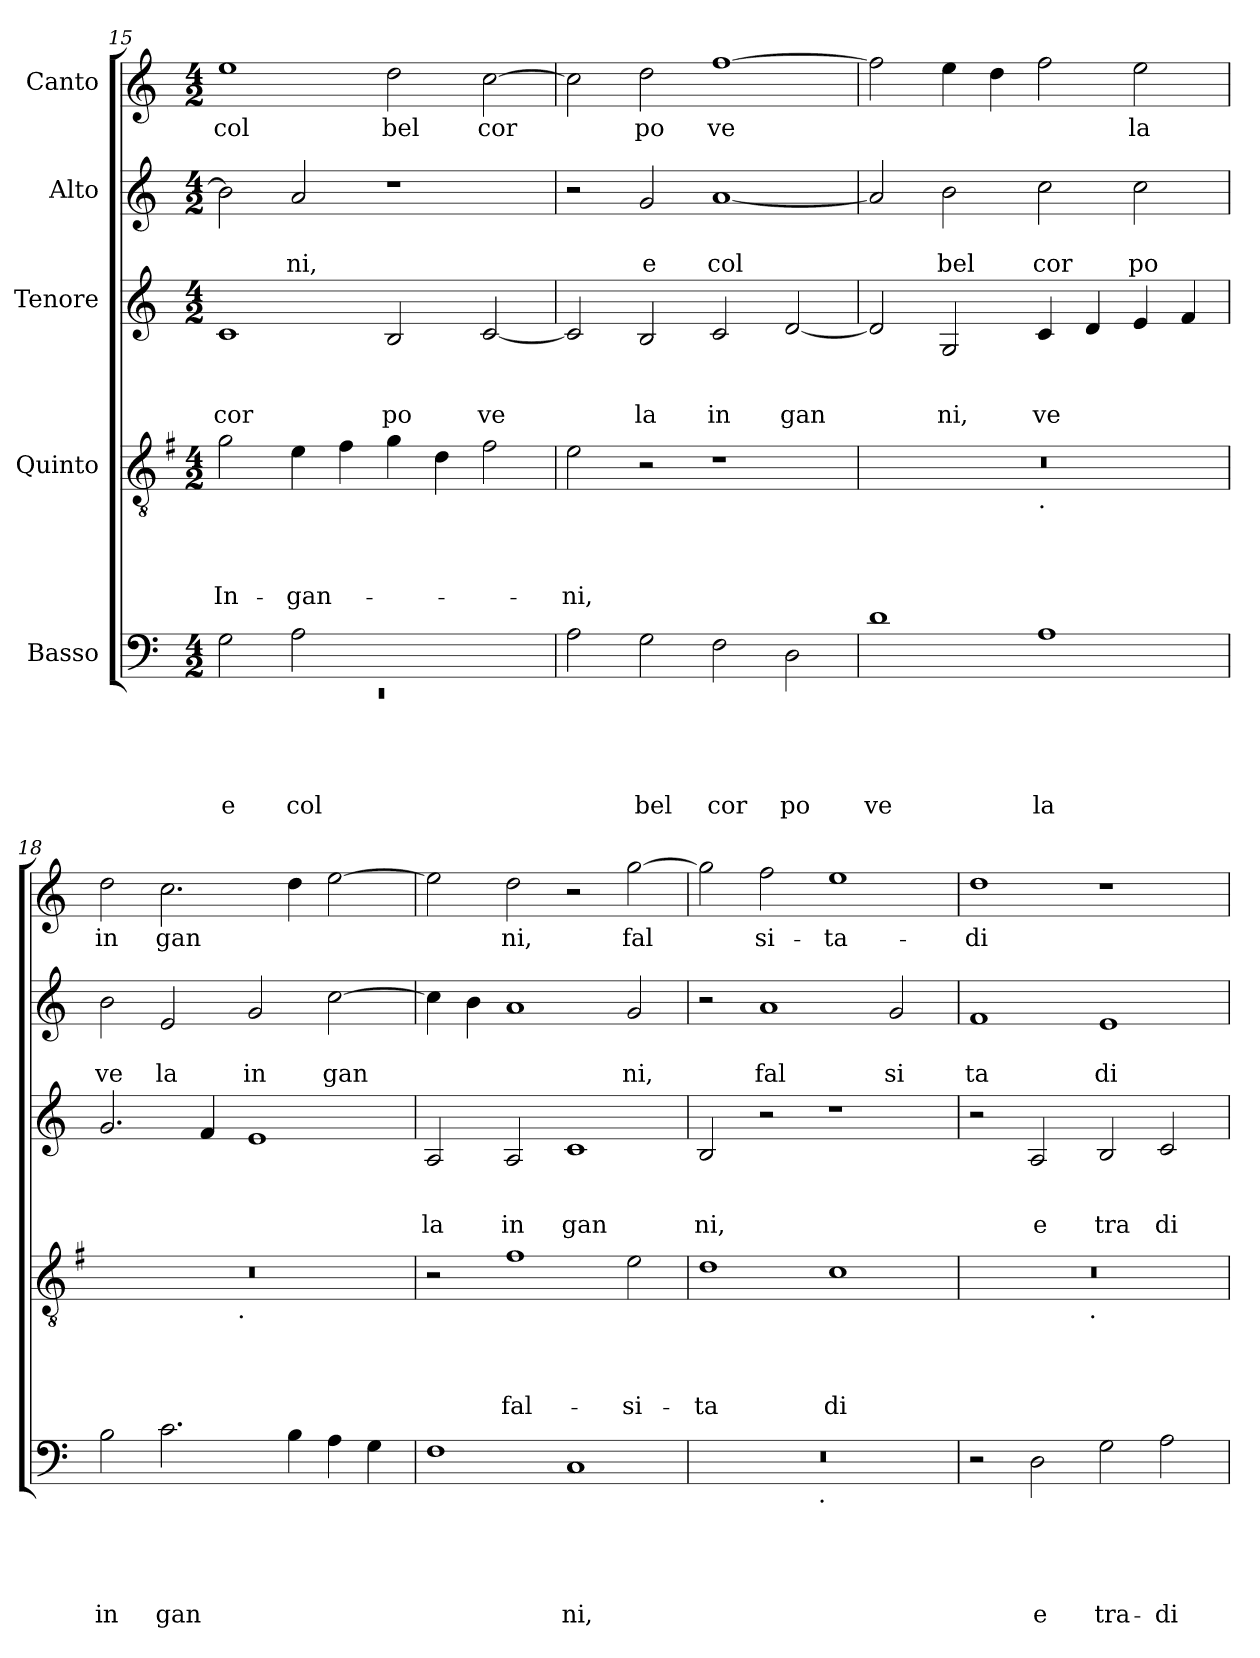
**kern	**text	**text	**text	**text	**text	**kern	**text	**text	**text	**text	**kern	**text	**text	**text	**kern	**text	**text	**kern	**text
*part5	*part5	*part5	*part5	*part5	*part5	*part4	*part4	*part4	*part4	*part4	*part3	*part3	*part3	*part3	*part2	*part2	*part2	*part1	*part1
*staff5	*staff5	*staff5	*staff5	*staff5	*staff5	*staff4	*staff4	*staff4	*staff4	*staff4	*staff3	*staff3	*staff3	*staff3	*staff2	*staff2	*staff2	*staff1	*staff1
*I"Basso	*	*	*	*	*	*I"Quinto	*	*	*	*	*I"Tenore	*	*	*	*I"Alto	*	*	*I"Canto	*
*clefF4	*	*	*	*	*	*clefGv2	*	*	*	*	*clefG2	*	*	*	*clefG2	*	*	*clefG2	*
*	*	*	*	*	*	*ITrd-3c-5	*	*	*	*	*	*	*	*	*	*	*	*	*
*k[]	*	*	*	*	*	*k[]	*	*	*	*	*k[]	*	*	*	*k[]	*	*	*k[]	*
*C:	*	*	*	*	*	*C:	*	*	*	*	*C:	*	*	*	*C:	*	*	*C:	*
*M4/2	*	*	*	*	*	*M4/2	*	*	*	*	*M4/2	*	*	*	*M4/2	*	*	*M4/2	*
=15	=15	=15	=15	=15	=15	=15	=15	=15	=15	=15	=15	=15	=15	=15	=15	=15	=15	=15	=15
*^	*	*	*	*	*	*	*	*	*	*	*	*	*	*	*	*	*	*	*
!	!LO:N:vis=1	!	!	!	!	!LO:LY:b	!	!	!	!	!LO:LY:b	!	!	!	!LO:LY:b	!	!	!	!	!LO:LY:b
*	*^	*	*	*	*	*	*	*	*	*	*	*	*	*	*	*	*	*	*	*
0ryy	0rEE	2G\	.	.	.	.	e	2cc\	.	.	.	In-	1c	.	.	cor	2b\]	.	.	1ee	col
!	!	!	!	!	!	!	!LO:LY:b	!	!	!	!	!LO:LY:b	!	!	!	!	!	!	!LO:LY:b	!	!
.	.	2A\	.	.	.	.	col	4a\	.	.	.	-gan-	.	.	.	.	2a/	.	ni,	.	.
.	.	.	.	.	.	.	.	4b\	.	.	.	.	.	.	.	.	.	.	.	.	.
!	!	!	!	!	!	!	!	!	!	!	!	!	!	!	!	!LO:LY:b	!	!	!	!	!LO:LY:b
.	.	1ryy	.	.	.	.	.	4cc\	.	.	.	.	2B/	.	.	po	1r	.	.	2dd\	bel
.	.	.	.	.	.	.	.	4g\	.	.	.	.	.	.	.	.	.	.	.	.	.
!	!	!	!	!	!	!	!	!	!	!	!	!	!	!	!	!LO:LY:b	!	!	!	!	!LO:LY:b
.	.	.	.	.	.	.	.	2b\	.	.	.	.	[<2c/	.	.	ve	.	.	.	[>2cc\	cor
*v	*v	*v	*	*	*	*	*	*	*	*	*	*	*	*	*	*	*	*	*	*	*
=16	=16	=16	=16	=16	=16	=16	=16	=16	=16	=16	=16	=16	=16	=16	=16	=16	=16	=16	=16
!	!	!	!	!	!	!	!	!	!	!LO:LY:b	!	!	!	!	!	!	!	!	!
2A\	.	.	.	.	.	2a\	.	.	.	-ni,	2c/]	.	.	.	2r	.	.	2cc\]	.
!	!	!	!	!	!LO:LY:b	!	!	!	!	!	!	!	!	!LO:LY:b	!	!	!LO:LY:b	!	!LO:LY:b
2G\	.	.	.	.	bel	2r	.	.	.	.	2B/	.	.	la	2g/	.	e	2dd\	po
!	!	!	!	!	!LO:LY:b	!	!	!	!	!	!	!	!	!LO:LY:b	!	!	!LO:LY:b	!	!LO:LY:b
2F\	.	.	.	.	cor	1r	.	.	.	.	2c/	.	.	in	[<1a	.	col	[>1ff	ve
!	!	!	!	!	!LO:LY:b	!	!	!	!	!	!	!	!	!LO:LY:b	!	!	!	!	!
2D\	.	.	.	.	po	.	.	.	.	.	[<2d/	.	.	gan	.	.	.	.	.
=17	=17	=17	=17	=17	=17	=17	=17	=17	=17	=17	=17	=17	=17	=17	=17	=17	=17	=17	=17
!	!	!	!	!	!LO:LY:b	!	!	!	!	!	!	!	!	!	!	!	!	!	!
*	*	*	*	*	*	*^	*	*	*	*	*	*	*	*	*	*	*	*	*
1d	.	.	.	.	ve	0r	1ryy	.	.	.	.	2d/]	.	.	.	2a/]	.	.	2ff\]	.
!	!	!	!	!	!	!	!	!	!	!	!	!	!	!	!LO:LY:b	!	!	!LO:LY:b	!	!
.	.	.	.	.	.	.	.	.	.	.	.	2G/	.	.	ni,	2b\	.	bel	4ee\	.
.	.	.	.	.	.	.	.	.	.	.	.	.	.	.	.	.	.	.	4dd\	.
!	!	!	!	!	!	!	!LO:TX:b:t=.	!	!	!	!	!	!	!	!	!	!	!	!	!
!	!	!	!	!	!LO:LY:b	!	!	!	!	!	!	!	!	!	!LO:LY:b	!	!	!LO:LY:b	!	!
1A	.	.	.	.	la	.	1ryy	.	.	.	.	4c/	.	.	ve	2cc\	.	cor	2ff\	.
.	.	.	.	.	.	.	.	.	.	.	.	4d/	.	.	.	.	.	.	.	.
!	!	!	!	!	!	!	!	!	!	!	!	!	!	!	!	!	!	!LO:LY:b	!	!LO:LY:b
.	.	.	.	.	.	.	.	.	.	.	.	4e/	.	.	.	2cc\	.	po	2ee\	la
.	.	.	.	.	.	.	.	.	.	.	.	4f/	.	.	.	.	.	.	.	.
=18	=18	=18	=18	=18	=18	=18	=18	=18	=18	=18	=18	=18	=18	=18	=18	=18	=18	=18	=18	=18
!	!	!	!	!	!LO:LY:b	!	!	!	!	!	!	!	!	!	!	!	!	!LO:LY:b	!	!LO:LY:b
2B\	.	.	.	.	in	0r	2ryy	.	.	.	.	2.g/	.	.	.	2b\	.	ve	2dd\	in
!	!	!	!	!	!LO:LY:b	!	!	!	!	!	!	!	!	!	!	!	!	!LO:LY:b	!	!LO:LY:b
2.c\	.	.	.	.	gan	.	4...ryy	.	.	.	.	.	.	.	.	2e/	.	la	2.cc\	gan
.	.	.	.	.	.	.	.	.	.	.	.	4f/	.	.	.	.	.	.	.	.
!	!	!	!	!	!	!	!LO:TX:b:t=.	!	!	!	!	!	!	!	!	!	!	!	!	!
.	.	.	.	.	.	.	1ryy	.	.	.	.	.	.	.	.	.	.	.	.	.
!	!	!	!	!	!	!	!	!	!	!	!	!	!	!	!	!	!	!LO:LY:b	!	!
.	.	.	.	.	.	.	.	.	.	.	.	1e	.	.	.	2g/	.	in	.	.
4B\	.	.	.	.	.	.	.	.	.	.	.	.	.	.	.	.	.	.	4dd\	.
!	!	!	!	!	!	!	!	!	!	!	!	!	!	!	!	!	!	!LO:LY:b	!	!
4A\	.	.	.	.	.	.	.	.	.	.	.	.	.	.	.	[>2cc\	.	gan	[>2ee\	.
4G\	.	.	.	.	.	.	.	.	.	.	.	.	.	.	.	.	.	.	.	.
.	.	.	.	.	.	.	32ryy	.	.	.	.	.	.	.	.	.	.	.	.	.
=19	=19	=19	=19	=19	=19	=19	=19	=19	=19	=19	=19	=19	=19	=19	=19	=19	=19	=19	=19	=19
!	!	!	!	!	!	!	!	!	!	!	!	!	!	!	!LO:LY:b	!	!	!	!	!
*	*	*	*	*	*	*v	*v	*	*	*	*	*	*	*	*	*	*	*	*	*
1F	.	.	.	.	.	2r	.	.	.	.	2A/	.	.	la	4cc\]	.	.	2ee\]	.
.	.	.	.	.	.	.	.	.	.	.	.	.	.	.	4b\	.	.	.	.
!	!	!	!	!	!	!	!	!	!	!LO:LY:b	!	!	!	!LO:LY:b	!	!	!	!	!LO:LY:b
.	.	.	.	.	.	1b	.	.	.	fal-	2A/	.	.	in	1a	.	.	2dd\	ni,
!	!	!	!	!	!LO:LY:b	!	!	!	!	!	!	!	!	!LO:LY:b	!	!	!	!	!
1C	.	.	.	.	ni,	.	.	.	.	.	1c	.	.	gan	.	.	.	2r	.
!	!	!	!	!	!	!	!	!	!	!LO:LY:b	!	!	!	!	!	!	!LO:LY:b	!	!LO:LY:b
.	.	.	.	.	.	2a\	.	.	.	-si-	.	.	.	.	2g/	.	ni,	[>2gg\	fal
!!LO:PB:g=z
=20	=20	=20	=20	=20	=20	=20	=20	=20	=20	=20	=20	=20	=20	=20	=20	=20	=20	=20	=20
!	!	!	!	!	!	!	!	!	!	!LO:LY:b	!	!	!	!LO:LY:b	!	!	!	!	!
*^	*	*	*	*	*	*	*	*	*	*	*	*	*	*	*	*	*	*	*
0r	2ryy	.	.	.	.	.	1g	.	.	.	-ta	2B/	.	.	ni,	2r	.	.	2gg\]	.
!	!	!	!	!	!	!	!	!	!	!	!	!	!	!	!	!	!	!LO:LY:b	!	!LO:LY:b
.	4...ryy	.	.	.	.	.	.	.	.	.	.	2r	.	.	.	1a	.	fal	2ff\	si-
!	!LO:TX:b:t=.	!	!	!	!	!	!	!	!	!	!	!	!	!	!	!	!	!	!	!
.	1ryy	.	.	.	.	.	.	.	.	.	.	.	.	.	.	.	.	.	.	.
!	!	!	!	!	!	!	!	!	!	!	!LO:LY:b	!	!	!	!	!	!	!	!	!LO:LY:b
.	.	.	.	.	.	.	1f	.	.	.	di	1r	.	.	.	.	.	.	1ee	-ta-
!	!	!	!	!	!	!	!	!	!	!	!	!	!	!	!	!	!	!LO:LY:b	!	!
.	.	.	.	.	.	.	.	.	.	.	.	.	.	.	.	2g/	.	si	.	.
.	32ryy	.	.	.	.	.	.	.	.	.	.	.	.	.	.	.	.	.	.	.
=21	=21	=21	=21	=21	=21	=21	=21	=21	=21	=21	=21	=21	=21	=21	=21	=21	=21	=21	=21	=21
!	!	!	!	!	!	!	!	!	!	!	!	!	!	!	!	!	!	!LO:LY:b	!	!LO:LY:b
*v	*v	*	*	*	*	*	*^	*	*	*	*	*	*	*	*	*	*	*	*	*
2r	.	.	.	.	.	0r	2ryy	.	.	.	.	2r	.	.	.	1f	.	ta	1dd	-di
!	!	!	!	!	!LO:LY:b	!	!	!	!	!	!	!	!	!	!LO:LY:b	!	!	!	!	!
2D\	.	.	.	.	e	.	4...ryy	.	.	.	.	2A/	.	.	e	.	.	.	.	.
!	!	!	!	!	!	!	!LO:TX:b:t=.	!	!	!	!	!	!	!	!	!	!	!	!	!
.	.	.	.	.	.	.	1ryy	.	.	.	.	.	.	.	.	.	.	.	.	.
!	!	!	!	!	!LO:LY:b	!	!	!	!	!	!	!	!	!	!LO:LY:b	!	!	!LO:LY:b	!	!
2G\	.	.	.	.	tra-	.	.	.	.	.	.	2B/	.	.	tra	1e	.	di	1r	.
!	!	!	!	!	!LO:LY:b	!	!	!	!	!	!	!	!	!	!LO:LY:b	!	!	!	!	!
2A\	.	.	.	.	-di-	.	.	.	.	.	.	2c/	.	.	di	.	.	.	.	.
.	.	.	.	.	.	.	32ryy	.	.	.	.	.	.	.	.	.	.	.	.	.
*	*	*	*	*	*	*v	*v	*	*	*	*	*	*	*	*	*	*	*	*	*
=	=	=	=	=	=	=	=	=	=	=	=	=	=	=	=	=	=	=	=
*-	*-	*-	*-	*-	*-	*-	*-	*-	*-	*-	*-	*-	*-	*-	*-	*-	*-	*-	*-
